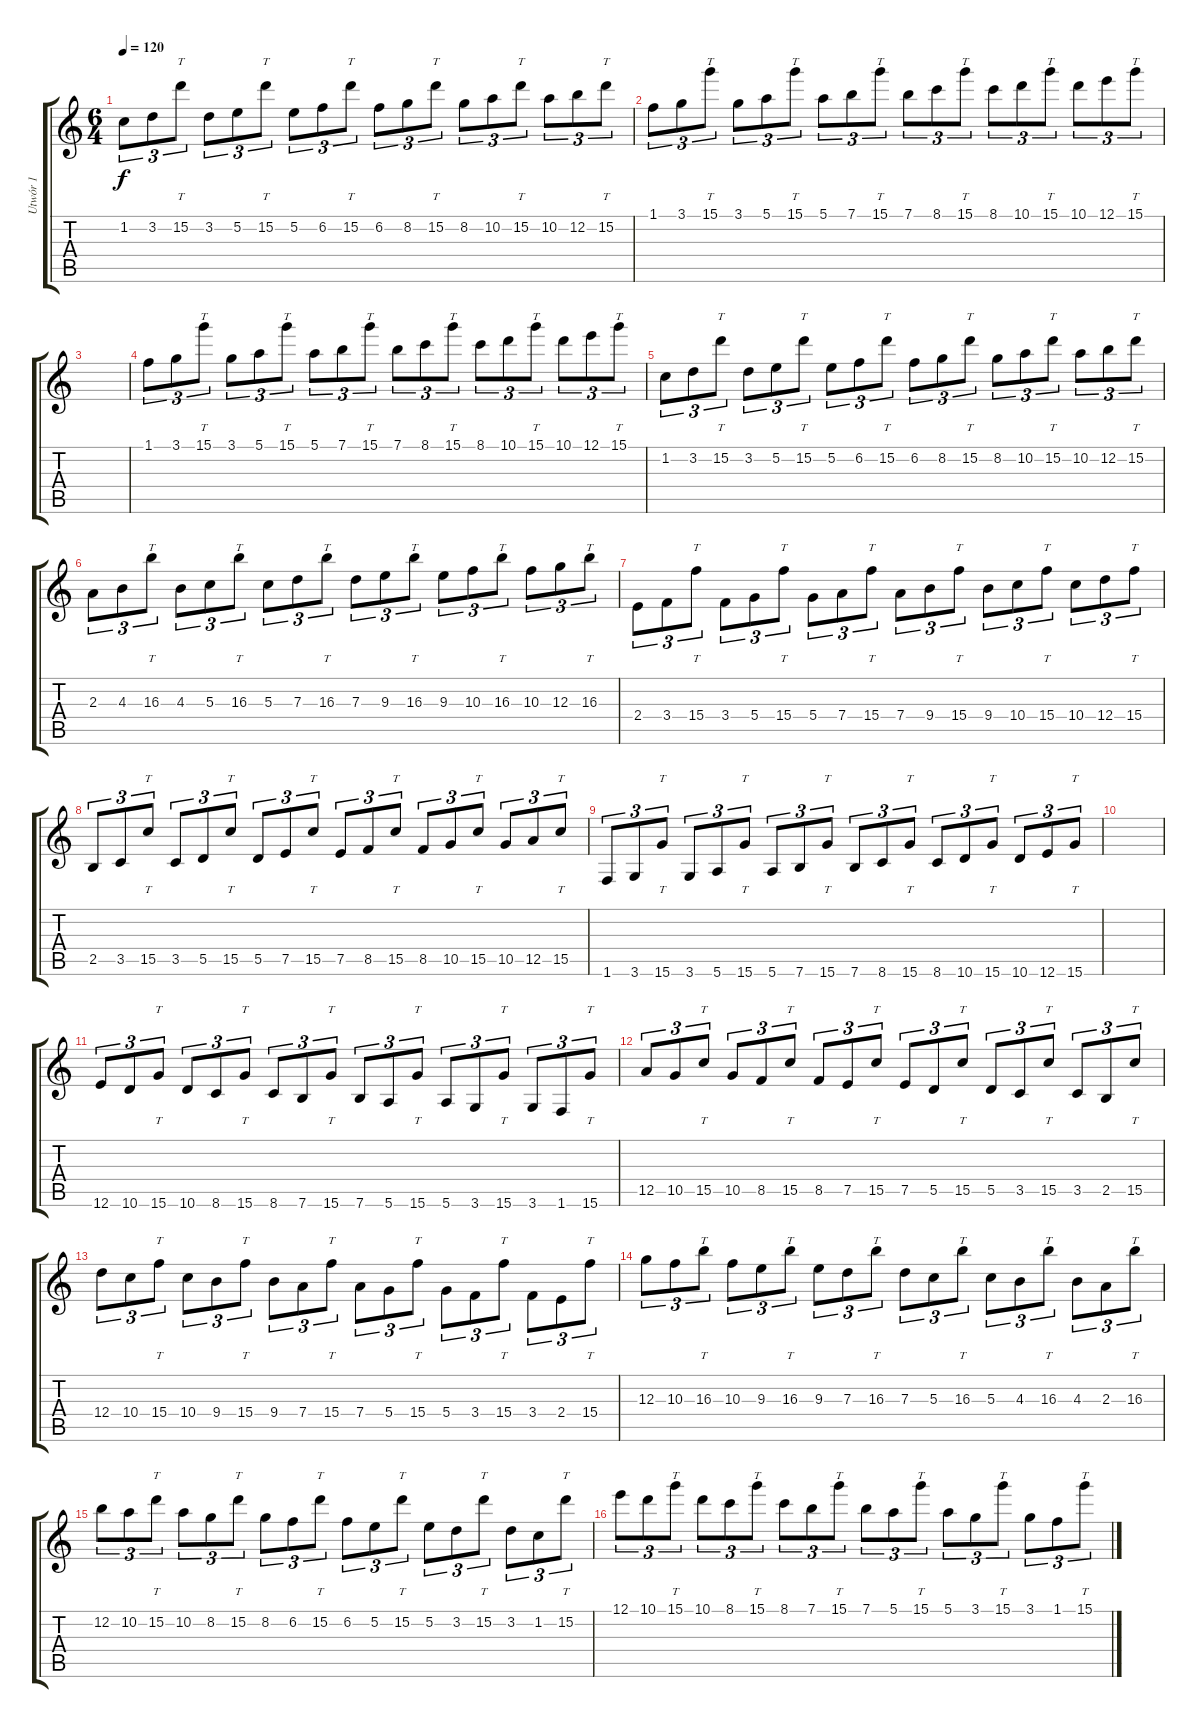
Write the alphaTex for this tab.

\track ("Utwór 1" "Utwór 1") {instrument overdrivenguitar}
\staff {score tabs}
\tuning (E4 B3 G3 D3 A2 E2) {hide}
\ts (6 4)
\tempo 120
\clef g2
\ks c
1.2.8{tu (3 2) dy f} 3.2.8{tu (3 2)} 15.2.8{tt tu (3 2)} 3.2.8{tu (3 2)} 5.2.8{tu (3 2)} 15.2.8{tt tu (3 2)} 5.2.8{tu (3 2)} 6.2.8{tu (3 2)} 15.2.8{tt tu (3 2)} 6.2.8{tu (3 2)} 8.2.8{tu (3 2)} 15.2.8{tt tu (3 2)} 8.2.8{tu (3 2)} 10.2.8{tu (3 2)} 15.2.8{tt tu (3 2)} 10.2.8{tu (3 2)} 12.2.8{tu (3 2)} 15.2.8{tt tu (3 2)} |
1.1.8{tu (3 2)} 3.1.8{tu (3 2)} 15.1.8{tt tu (3 2)} 3.1.8{tu (3 2)} 5.1.8{tu (3 2)} 15.1.8{tt tu (3 2)} 5.1.8{tu (3 2)} 7.1.8{tu (3 2)} 15.1.8{tt tu (3 2)} 7.1.8{tu (3 2)} 8.1.8{tu (3 2)} 15.1.8{tt tu (3 2)} 8.1.8{tu (3 2)} 10.1.8{tu (3 2)} 15.1.8{tt tu (3 2)} 10.1.8{tu (3 2)} 12.1.8{tu (3 2)} 15.1.8{tt tu (3 2)} |
|
1.1.8{tu (3 2)} 3.1.8{tu (3 2)} 15.1.8{tt tu (3 2)} 3.1.8{tu (3 2)} 5.1.8{tu (3 2)} 15.1.8{tt tu (3 2)} 5.1.8{tu (3 2)} 7.1.8{tu (3 2)} 15.1.8{tt tu (3 2)} 7.1.8{tu (3 2)} 8.1.8{tu (3 2)} 15.1.8{tt tu (3 2)} 8.1.8{tu (3 2)} 10.1.8{tu (3 2)} 15.1.8{tt tu (3 2)} 10.1.8{tu (3 2)} 12.1.8{tu (3 2)} 15.1.8{tt tu (3 2)} |
1.2.8{tu (3 2)} 3.2.8{tu (3 2)} 15.2.8{tt tu (3 2)} 3.2.8{tu (3 2)} 5.2.8{tu (3 2)} 15.2.8{tt tu (3 2)} 5.2.8{tu (3 2)} 6.2.8{tu (3 2)} 15.2.8{tt tu (3 2)} 6.2.8{tu (3 2)} 8.2.8{tu (3 2)} 15.2.8{tt tu (3 2)} 8.2.8{tu (3 2)} 10.2.8{tu (3 2)} 15.2.8{tt tu (3 2)} 10.2.8{tu (3 2)} 12.2.8{tu (3 2)} 15.2.8{tt tu (3 2)} |
2.3.8{tu (3 2)} 4.3.8{tu (3 2)} 16.3.8{tt tu (3 2)} 4.3.8{tu (3 2)} 5.3.8{tu (3 2)} 16.3.8{tt tu (3 2)} 5.3.8{tu (3 2)} 7.3.8{tu (3 2)} 16.3.8{tt tu (3 2)} 7.3.8{tu (3 2)} 9.3.8{tu (3 2)} 16.3.8{tt tu (3 2)} 9.3.8{tu (3 2)} 10.3.8{tu (3 2)} 16.3.8{tt tu (3 2)} 10.3.8{tu (3 2)} 12.3.8{tu (3 2)} 16.3.8{tt tu (3 2)} |
2.4.8{tu (3 2)} 3.4.8{tu (3 2)} 15.4.8{tt tu (3 2)} 3.4.8{tu (3 2)} 5.4.8{tu (3 2)} 15.4.8{tt tu (3 2)} 5.4.8{tu (3 2)} 7.4.8{tu (3 2)} 15.4.8{tt tu (3 2)} 7.4.8{tu (3 2)} 9.4.8{tu (3 2)} 15.4.8{tt tu (3 2)} 9.4.8{tu (3 2)} 10.4.8{tu (3 2)} 15.4.8{tt tu (3 2)} 10.4.8{tu (3 2)} 12.4.8{tu (3 2)} 15.4.8{tt tu (3 2)} |
2.5.8{tu (3 2)} 3.5.8{tu (3 2)} 15.5.8{tt tu (3 2)} 3.5.8{tu (3 2)} 5.5.8{tu (3 2)} 15.5.8{tt tu (3 2)} 5.5.8{tu (3 2)} 7.5.8{tu (3 2)} 15.5.8{tt tu (3 2)} 7.5.8{tu (3 2)} 8.5.8{tu (3 2)} 15.5.8{tt tu (3 2)} 8.5.8{tu (3 2)} 10.5.8{tu (3 2)} 15.5.8{tt tu (3 2)} 10.5.8{tu (3 2)} 12.5.8{tu (3 2)} 15.5.8{tt tu (3 2)} |
1.6.8{tu (3 2)} 3.6.8{tu (3 2)} 15.6.8{tt tu (3 2)} 3.6.8{tu (3 2)} 5.6.8{tu (3 2)} 15.6.8{tt tu (3 2)} 5.6.8{tu (3 2)} 7.6.8{tu (3 2)} 15.6.8{tt tu (3 2)} 7.6.8{tu (3 2)} 8.6.8{tu (3 2)} 15.6.8{tt tu (3 2)} 8.6.8{tu (3 2)} 10.6.8{tu (3 2)} 15.6.8{tt tu (3 2)} 10.6.8{tu (3 2)} 12.6.8{tu (3 2)} 15.6.8{tt tu (3 2)} |
|
12.6.8{tu (3 2)} 10.6.8{tu (3 2)} 15.6.8{tt tu (3 2)} 10.6.8{tu (3 2)} 8.6.8{tu (3 2)} 15.6.8{tt tu (3 2)} 8.6.8{tu (3 2)} 7.6.8{tu (3 2)} 15.6.8{tt tu (3 2)} 7.6.8{tu (3 2)} 5.6.8{tu (3 2)} 15.6.8{tt tu (3 2)} 5.6.8{tu (3 2)} 3.6.8{tu (3 2)} 15.6.8{tt tu (3 2)} 3.6.8{tu (3 2)} 1.6.8{tu (3 2)} 15.6.8{tt tu (3 2)} |
12.5.8{tu (3 2)} 10.5.8{tu (3 2)} 15.5.8{tt tu (3 2)} 10.5.8{tu (3 2)} 8.5.8{tu (3 2)} 15.5.8{tt tu (3 2)} 8.5.8{tu (3 2)} 7.5.8{tu (3 2)} 15.5.8{tt tu (3 2)} 7.5.8{tu (3 2)} 5.5.8{tu (3 2)} 15.5.8{tt tu (3 2)} 5.5.8{tu (3 2)} 3.5.8{tu (3 2)} 15.5.8{tt tu (3 2)} 3.5.8{tu (3 2)} 2.5.8{tu (3 2)} 15.5.8{tt tu (3 2)} |
12.4.8{tu (3 2)} 10.4.8{tu (3 2)} 15.4.8{tt tu (3 2)} 10.4.8{tu (3 2)} 9.4.8{tu (3 2)} 15.4.8{tt tu (3 2)} 9.4.8{tu (3 2)} 7.4.8{tu (3 2)} 15.4.8{tt tu (3 2)} 7.4.8{tu (3 2)} 5.4.8{tu (3 2)} 15.4.8{tt tu (3 2)} 5.4.8{tu (3 2)} 3.4.8{tu (3 2)} 15.4.8{tt tu (3 2)} 3.4.8{tu (3 2)} 2.4.8{tu (3 2)} 15.4.8{tt tu (3 2)} |
12.3.8{tu (3 2)} 10.3.8{tu (3 2)} 16.3.8{tt tu (3 2)} 10.3.8{tu (3 2)} 9.3.8{tu (3 2)} 16.3.8{tt tu (3 2)} 9.3.8{tu (3 2)} 7.3.8{tu (3 2)} 16.3.8{tt tu (3 2)} 7.3.8{tu (3 2)} 5.3.8{tu (3 2)} 16.3.8{tt tu (3 2)} 5.3.8{tu (3 2)} 4.3.8{tu (3 2)} 16.3.8{tt tu (3 2)} 4.3.8{tu (3 2)} 2.3.8{tu (3 2)} 16.3.8{tt tu (3 2)} |
12.2.8{tu (3 2)} 10.2.8{tu (3 2)} 15.2.8{tt tu (3 2)} 10.2.8{tu (3 2)} 8.2.8{tu (3 2)} 15.2.8{tt tu (3 2)} 8.2.8{tu (3 2)} 6.2.8{tu (3 2)} 15.2.8{tt tu (3 2)} 6.2.8{tu (3 2)} 5.2.8{tu (3 2)} 15.2.8{tt tu (3 2)} 5.2.8{tu (3 2)} 3.2.8{tu (3 2)} 15.2.8{tt tu (3 2)} 3.2.8{tu (3 2)} 1.2.8{tu (3 2)} 15.2.8{tt tu (3 2)} |
12.1.8{tu (3 2)} 10.1.8{tu (3 2)} 15.1.8{tt tu (3 2)} 10.1.8{tu (3 2)} 8.1.8{tu (3 2)} 15.1.8{tt tu (3 2)} 8.1.8{tu (3 2)} 7.1.8{tu (3 2)} 15.1.8{tt tu (3 2)} 7.1.8{tu (3 2)} 5.1.8{tu (3 2)} 15.1.8{tt tu (3 2)} 5.1.8{tu (3 2)} 3.1.8{tu (3 2)} 15.1.8{tt tu (3 2)} 3.1.8{tu (3 2)} 1.1.8{tu (3 2)} 15.1.8{tt tu (3 2)}
